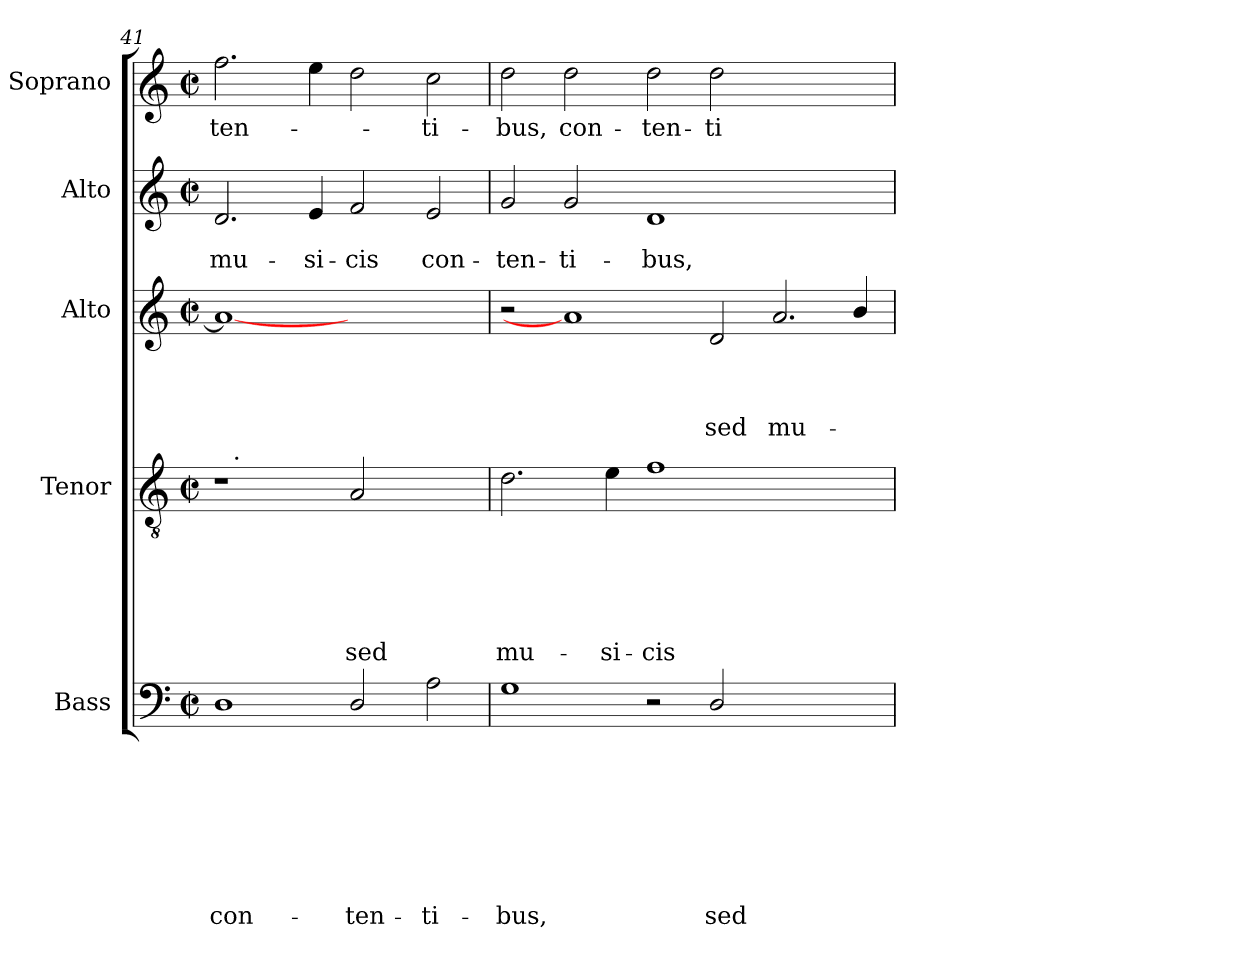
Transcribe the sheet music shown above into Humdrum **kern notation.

**kern	**text	**text	**text	**text	**text	**text	**text	**text	**kern	**text	**text	**text	**text	**text	**text	**kern	**text	**text	**text	**text	**kern	**text	**text	**kern	**text
*part5	*part5	*part5	*part5	*part5	*part5	*part5	*part5	*part5	*part4	*part4	*part4	*part4	*part4	*part4	*part4	*part3	*part3	*part3	*part3	*part3	*part2	*part2	*part2	*part1	*part1
*staff5	*staff5	*staff5	*staff5	*staff5	*staff5	*staff5	*staff5	*staff5	*staff4	*staff4	*staff4	*staff4	*staff4	*staff4	*staff4	*staff3	*staff3	*staff3	*staff3	*staff3	*staff2	*staff2	*staff2	*staff1	*staff1
*I"Bass	*	*	*	*	*	*	*	*	*I"Tenor	*	*	*	*	*	*	*I"Alto	*	*	*	*	*I"Alto	*	*	*I"Soprano	*
*I'B.	*	*	*	*	*	*	*	*	*I'T.	*	*	*	*	*	*	*I'A.	*	*	*	*	*I'A.	*	*	*I'S.	*
*clefF4	*	*	*	*	*	*	*	*	*clefGv2	*	*	*	*	*	*	*clefG2	*	*	*	*	*clefG2	*	*	*clefG2	*
*k[]	*	*	*	*	*	*	*	*	*k[]	*	*	*	*	*	*	*k[]	*	*	*	*	*k[]	*	*	*k[]	*
*C:	*	*	*	*	*	*	*	*	*C:	*	*	*	*	*	*	*C:	*	*	*	*	*C:	*	*	*C:	*
*M2/2	*	*	*	*	*	*	*	*	*M2/2	*	*	*	*	*	*	*M2/2	*	*	*	*	*M2/2	*	*	*M2/2	*
*met(c|)	*	*	*	*	*	*	*	*	*met(c|)	*	*	*	*	*	*	*met(c|)	*	*	*	*	*met(c|)	*	*	*met(c|)	*
=41	=41	=41	=41	=41	=41	=41	=41	=41	=41	=41	=41	=41	=41	=41	=41	=41	=41	=41	=41	=41	=41	=41	=41	=41	=41
!	!	!	!	!	!	!	!	!LO:LY:b	!	!	!	!	!	!	!	!	!	!	!	!	!	!	!LO:LY:b	!	!LO:LY:b:rj
*	*	*	*	*	*	*	*	*	*^	*	*	*	*	*	*	*	*	*	*	*	*	*	*	*	*
1D	.	.	.	.	.	.	.	con-	1r	16ryy	.	.	.	.	.	.	1a_	.	.	.	.	2.d/	.	-mu-	2.ff\	-ten-
!	!	!	!	!	!	!	!	!	!	!LO:TX:a:t=.	!	!	!	!	!	!	!	!	!	!	!	!	!	!	!	!
.	.	.	.	.	.	.	.	.	.	1ryy	.	.	.	.	.	.	.	.	.	.	.	.	.	.	.	.
!	!	!	!	!	!	!	!	!	!	!	!	!	!	!	!	!	!	!	!	!	!	!	!	!LO:LY:b	!	!
.	.	.	.	.	.	.	.	.	.	.	.	.	.	.	.	.	.	.	.	.	.	4e/	.	-si-	4ee\	.
!	!	!	!	!	!	!	!	!LO:LY:b	!	!	!	!	!	!	!	!LO:LY:b:rj	!	!	!	!	!	!	!	!LO:LY:b	!	!
2D/	.	.	.	.	.	.	.	-ten-	2A/	.	.	.	.	.	.	sed	1ryy	.	.	.	.	2f/	.	-cis	2dd\	.
.	.	.	.	.	.	.	.	.	.	2...ryy	.	.	.	.	.	.	.	.	.	.	.	.	.	.	.	.
!	!	!	!	!	!	!	!	!LO:LY:b	!	!	!	!	!	!	!	!	!	!	!	!	!	!	!	!LO:LY:b	!	!LO:LY:b:rj
2A\	.	.	.	.	.	.	.	-ti-	2ryy	.	.	.	.	.	.	.	.	.	.	.	.	2e/	.	con-	2cc\	-ti-
!!LO:LB:g=z
=42	=42	=42	=42	=42	=42	=42	=42	=42	=42	=42	=42	=42	=42	=42	=42	=42	=42	=42	=42	=42	=42	=42	=42	=42	=42	=42
!	!	!	!	!	!	!	!	!LO:LY:b	!	!	!	!	!	!	!	!LO:LY:b:rj	!	!	!	!	!	!	!	!LO:LY:b	!	!LO:LY:b:rj
*	*	*	*	*	*	*	*	*	*v	*v	*	*	*	*	*	*	*	*	*	*	*	*	*	*	*	*
1G	.	.	.	.	.	.	.	-bus,	2.d\	.	.	.	.	.	mu-	2r	.	.	.	.	2g/	.	-ten-	2dd\	-bus,
!	!	!	!	!	!	!	!	!	!	!	!	!	!	!	!	!	!	!	!	!	!	!	!LO:LY:b	!	!LO:LY:b:rj
.	.	.	.	.	.	.	.	.	.	.	.	.	.	.	.	1a]	.	.	.	.	2g/	.	-ti-	2dd\	con-
!	!	!	!	!	!	!	!	!	!	!	!	!	!	!	!LO:LY:b:rj	!	!	!	!	!	!	!	!	!	!
.	.	.	.	.	.	.	.	.	4e\	.	.	.	.	.	-si-	.	.	.	.	.	.	.	.	.	.
!	!	!	!	!	!	!	!	!	!	!	!	!	!	!	!LO:LY:b:rj	!	!	!	!	!	!	!	!LO:LY:b	!	!LO:LY:b:rj
2r	.	.	.	.	.	.	.	.	1f	.	.	.	.	.	-cis	.	.	.	.	.	1d	.	-bus,	2dd\	-ten-
!	!	!	!	!	!	!	!	!LO:LY:b	!	!	!	!	!	!	!	!	!	!	!	!LO:LY:b:rj	!	!	!	!	!LO:LY:b:rj
2D/	.	.	.	.	.	.	.	sed	.	.	.	.	.	.	.	2d/	.	.	.	sed	.	.	.	2dd\	-ti-
!	!	!	!	!	!	!	!	!	!	!	!	!	!	!	!	!	!	!	!	!LO:LY:b:rj	!	!	!	!	!
1ryy	.	.	.	.	.	.	.	.	1ryy	.	.	.	.	.	.	2.a/	.	.	.	mu-	1ryy	.	.	1ryy	.
.	.	.	.	.	.	.	.	.	.	.	.	.	.	.	.	4b/	.	.	.	.	.	.	.	.	.
=	=	=	=	=	=	=	=	=	=	=	=	=	=	=	=	=	=	=	=	=	=	=	=	=	=
*-	*-	*-	*-	*-	*-	*-	*-	*-	*-	*-	*-	*-	*-	*-	*-	*-	*-	*-	*-	*-	*-	*-	*-	*-	*-
